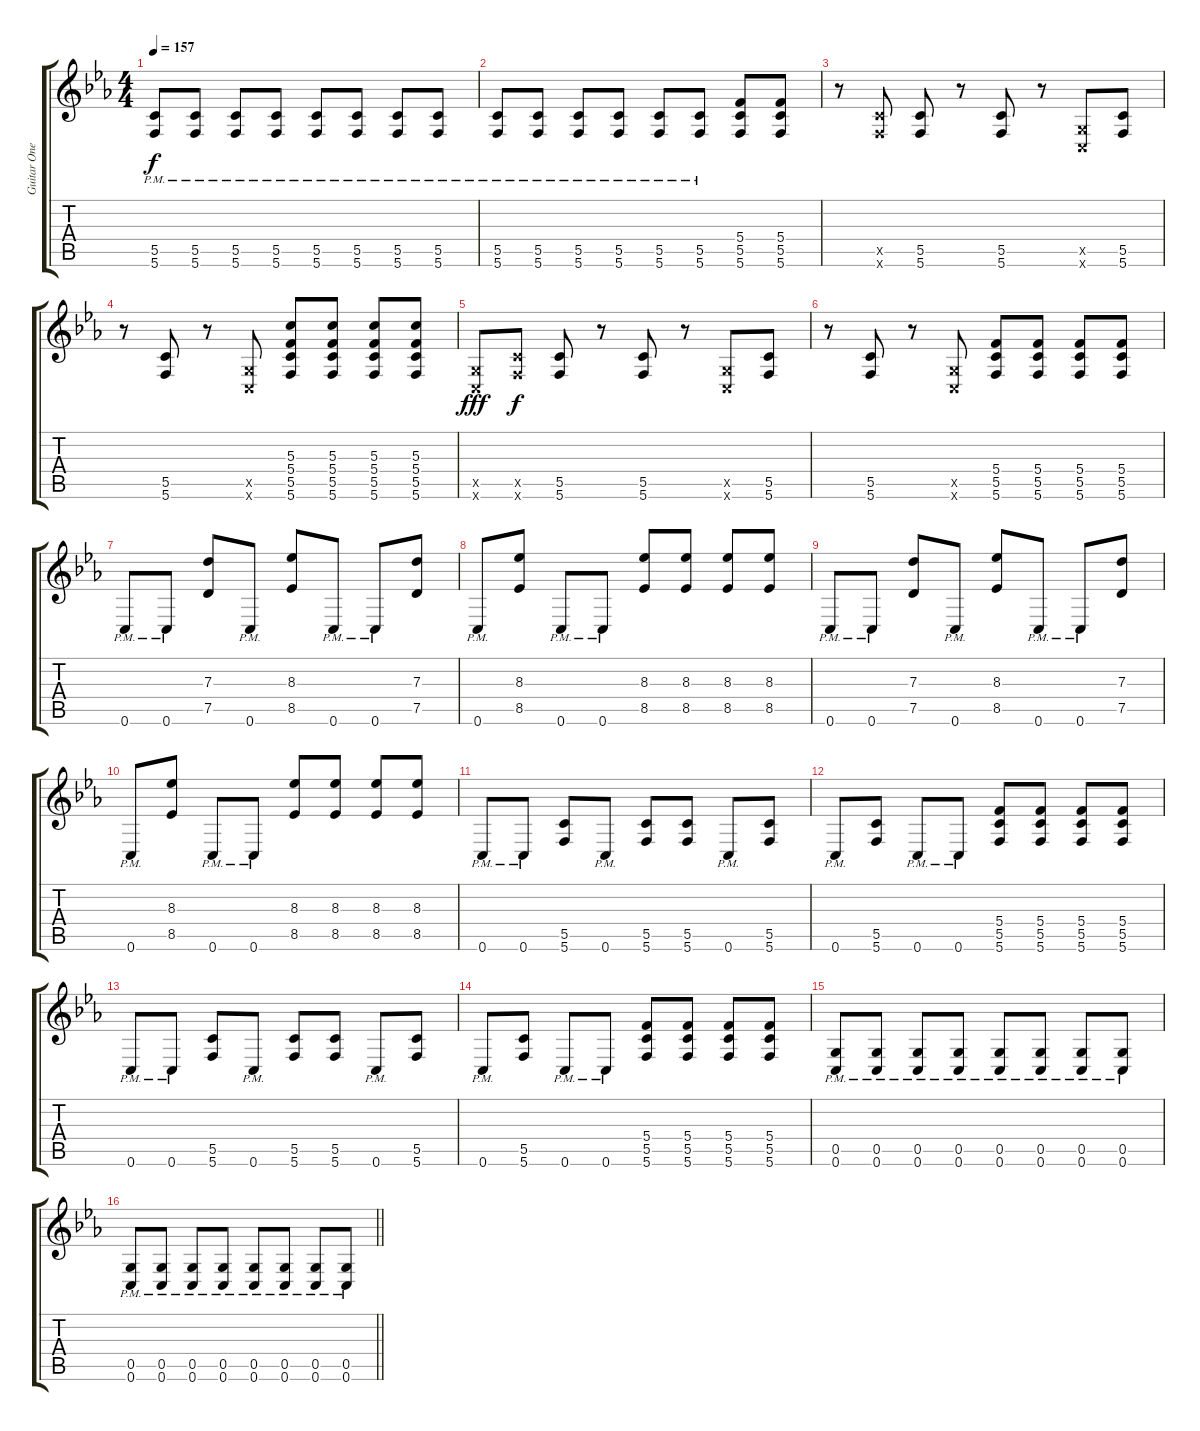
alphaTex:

\track ("Guitar One" "Guitar One") {instrument distortionguitar}
\staff {score tabs}
\tuning (E4 C4 G3 C3 G2 C2) {hide}
\ts (4 4)
\tempo 157
\clef g2
\ks cminor
(5.5{pm} 5.6{pm}).8{dy f} (5.5{pm} 5.6{pm}).8 (5.5{pm} 5.6{pm}).8 (5.5{pm} 5.6{pm}).8 (5.5{pm} 5.6{pm}).8 (5.5{pm} 5.6{pm}).8 (5.5{pm} 5.6{pm}).8 (5.5{pm} 5.6{pm}).8 |
(5.5{pm} 5.6{pm}).8 (5.5{pm} 5.6{pm}).8 (5.5{pm} 5.6{pm}).8 (5.5{pm} 5.6{pm}).8 (5.5{pm} 5.6{pm}).8 (5.5{pm} 5.6{pm}).8 (5.4 5.5 5.6).8 (5.4 5.5 5.6).8 |
r.8 (5.5{x} 5.6{x}).8 (5.5 5.6).8 r.8 (5.5 5.6).8 r.8 (0.5{x} 0.6{x}).8 (5.5 5.6).8 |
r.8 (5.5 5.6).8 r.8 (0.5{x} 0.6{x}).8 (5.3 5.4 5.5 5.6).8 (5.3 5.4 5.5 5.6).8 (5.3 5.4 5.5 5.6).8 (5.3 5.4 5.5 5.6).8 |
(0.5{x} 0.6{x}).8{dy fff} (5.5{x} 5.6{x}).8{dy f} (5.5 5.6).8 r.8 (5.5 5.6).8 r.8 (0.5{x} 0.6{x}).8 (5.5 5.6).8 |
r.8 (5.5 5.6).8 r.8 (0.5{x} 0.6{x}).8 (5.4 5.5 5.6).8 (5.4 5.5 5.6).8 (5.4 5.5 5.6).8 (5.4 5.5 5.6).8 |
0.6{pm}.8 0.6{pm}.8 (7.3 7.5).8 0.6{pm}.8 (8.3 8.5).8 0.6{pm}.8 0.6{pm}.8 (7.3 7.5).8 |
0.6{pm}.8 (8.3 8.5).8 0.6{pm}.8 0.6{pm}.8 (8.3 8.5).8 (8.3 8.5).8 (8.3 8.5).8 (8.3 8.5).8 |
0.6{pm}.8 0.6{pm}.8 (7.3 7.5).8 0.6{pm}.8 (8.3 8.5).8 0.6{pm}.8 0.6{pm}.8 (7.3 7.5).8 |
0.6{pm}.8 (8.3 8.5).8 0.6{pm}.8 0.6{pm}.8 (8.3 8.5).8 (8.3 8.5).8 (8.3 8.5).8 (8.3 8.5).8 |
0.6{pm}.8 0.6{pm}.8 (5.5 5.6).8 0.6{pm}.8 (5.5 5.6).8 (5.5 5.6).8 0.6{pm}.8 (5.5 5.6).8 |
0.6{pm}.8 (5.5 5.6).8 0.6{pm}.8 0.6{pm}.8 (5.4 5.5 5.6).8 (5.4 5.5 5.6).8 (5.4 5.5 5.6).8 (5.4 5.5 5.6).8 |
0.6{pm}.8 0.6{pm}.8 (5.5 5.6).8 0.6{pm}.8 (5.5 5.6).8 (5.5 5.6).8 0.6{pm}.8 (5.5 5.6).8 |
0.6{pm}.8 (5.5 5.6).8 0.6{pm}.8 0.6{pm}.8 (5.4 5.5 5.6).8 (5.4 5.5 5.6).8 (5.4 5.5 5.6).8 (5.4 5.5 5.6).8 |
(0.5{pm} 0.6{pm}).8 (0.5{pm} 0.6{pm}).8 (0.5{pm} 0.6{pm}).8 (0.5{pm} 0.6{pm}).8 (0.5{pm} 0.6{pm}).8 (0.5{pm} 0.6{pm}).8 (0.5{pm} 0.6{pm}).8 (0.5{pm} 0.6{pm}).8 |
\barLineRight lightlight
(0.5{pm} 0.6{pm}).8 (0.5{pm} 0.6{pm}).8 (0.5{pm} 0.6{pm}).8 (0.5{pm} 0.6{pm}).8 (0.5{pm} 0.6{pm}).8 (0.5{pm} 0.6{pm}).8 (0.5{pm} 0.6{pm}).8 (0.5{pm} 0.6{pm}).8
